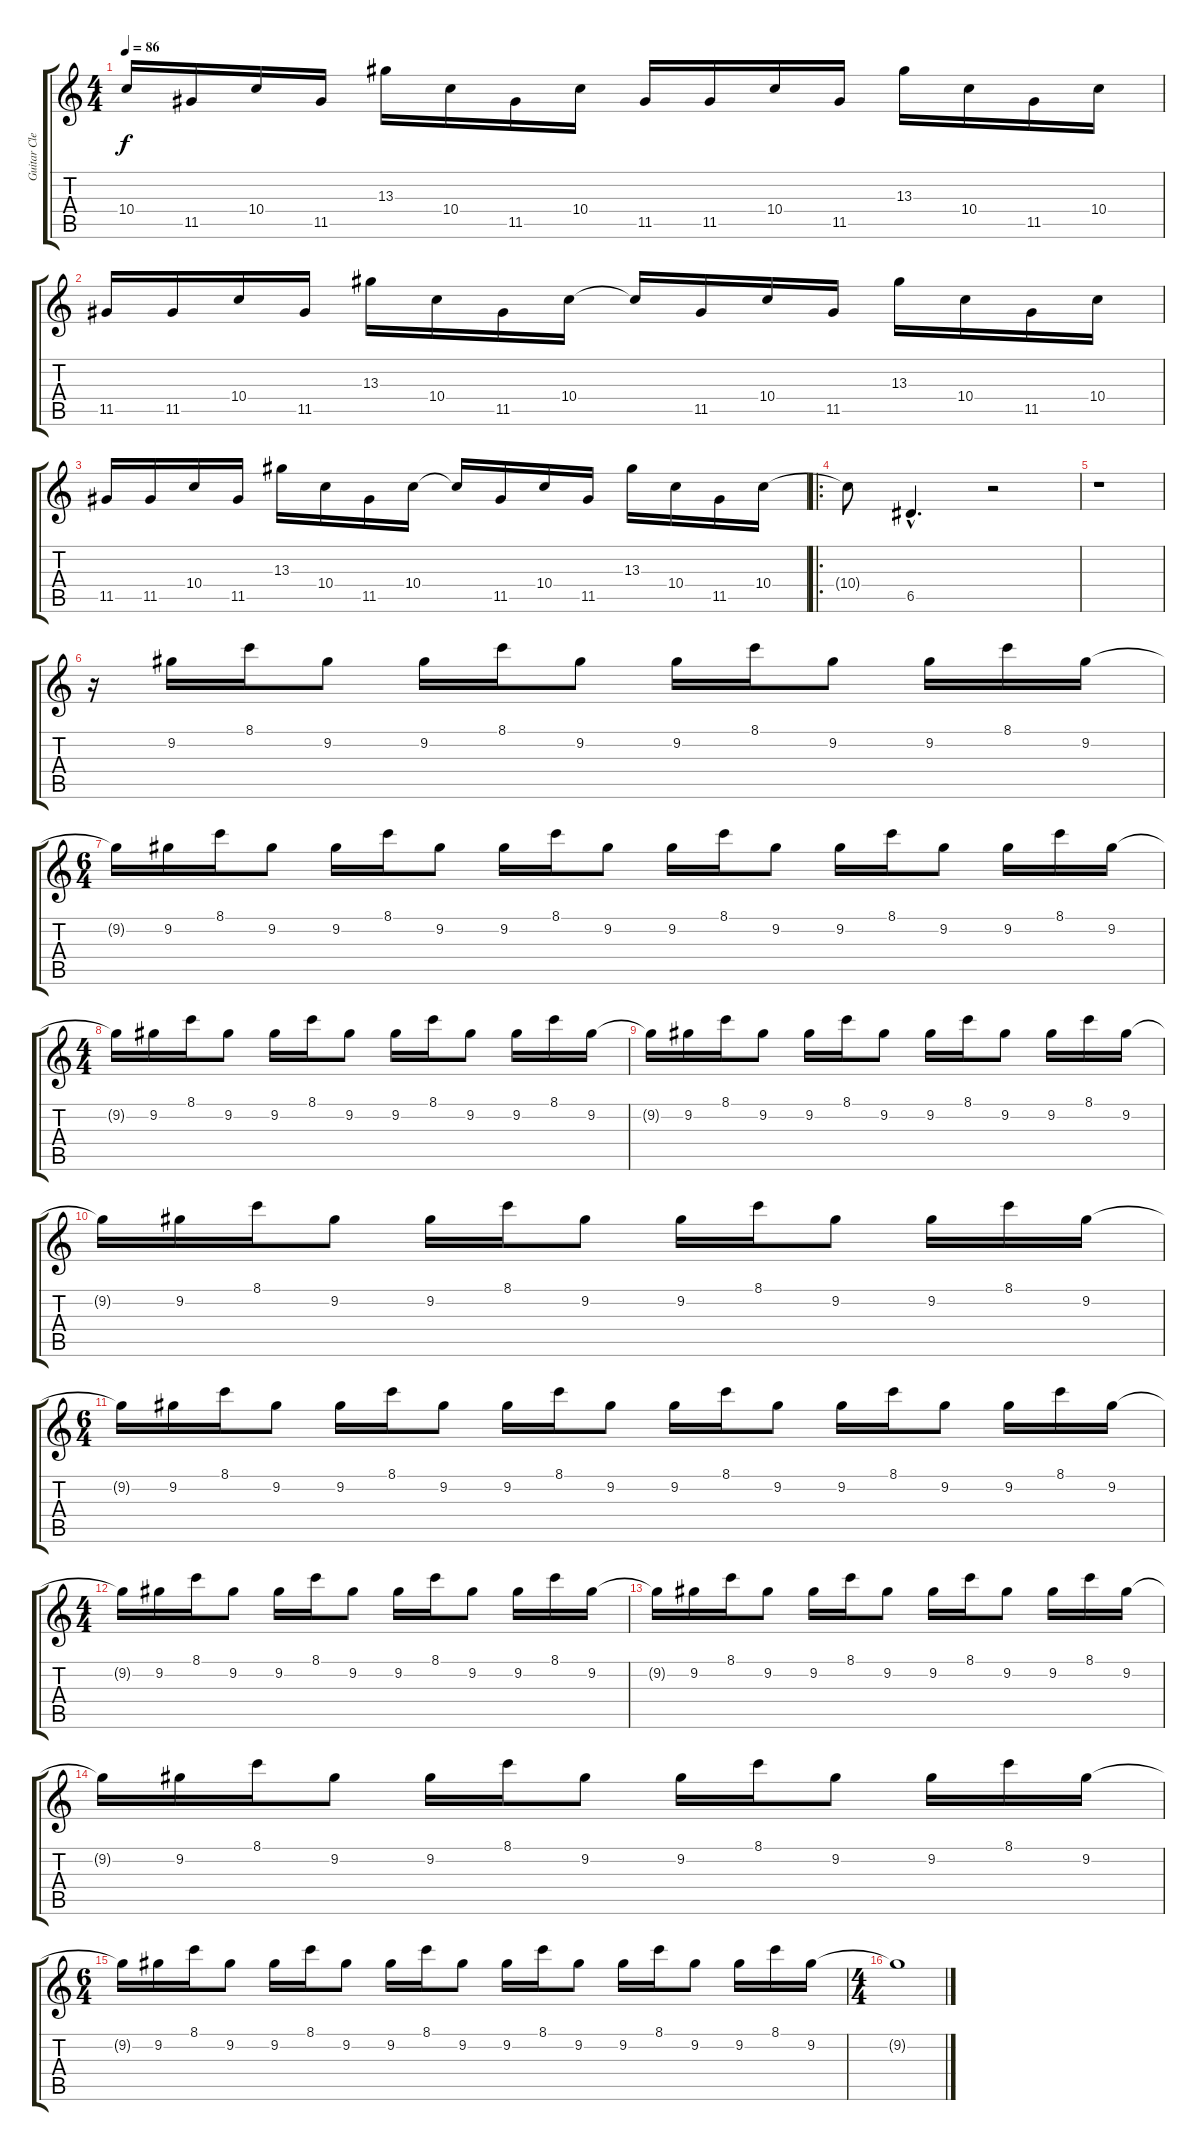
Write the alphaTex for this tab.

\track ("Guitar Clean" "Guitar Cle") {instrument electricguitarclean}
\staff {score tabs}
\tuning (E4 B3 G3 D3 A2 E2) {hide}
\ts (4 4)
\tempo 86
\clef g2
\ks c
10.4{t}.16{dy f} 11.5.16 10.4.16 11.5.16 13.3.16 10.4.16 11.5.16 10.4.16 11.5.16 11.5.16 10.4.16 11.5.16 13.3.16 10.4.16 11.5.16 10.4.16 |
11.5.16 11.5.16 10.4.16 11.5.16 13.3.16 10.4.16 11.5.16 10.4.16 10.4{t}.16 11.5.16 10.4.16 11.5.16 13.3.16 10.4.16 11.5.16 10.4.16 |
11.5.16 11.5.16 10.4.16 11.5.16 13.3.16 10.4.16 11.5.16 10.4.16 10.4{t}.16 11.5.16 10.4.16 11.5.16 13.3.16 10.4.16 11.5.16 10.4.16 |
\ro
10.4{t}.8 6.5{hac}.4{d} r.2 |
r.1 |
r.16 9.2.16 8.1.16 9.2.8 9.2.16 8.1.16 9.2.8 9.2.16 8.1.16 9.2.8 9.2.16 8.1.16 9.2.16 |
\ts (6 4)
9.2{t}.16 9.2.16 8.1.16 9.2.8 9.2.16 8.1.16 9.2.8 9.2.16 8.1.16 9.2.8 9.2.16 8.1.16 9.2.8 9.2.16 8.1.16 9.2.8 9.2.16 8.1.16 9.2.16 |
\ts (4 4)
9.2{t}.16 9.2.16 8.1.16 9.2.8 9.2.16 8.1.16 9.2.8 9.2.16 8.1.16 9.2.8 9.2.16 8.1.16 9.2.16 |
9.2{t}.16 9.2.16 8.1.16 9.2.8 9.2.16 8.1.16 9.2.8 9.2.16 8.1.16 9.2.8 9.2.16 8.1.16 9.2.16 |
9.2{t}.16 9.2.16 8.1.16 9.2.8 9.2.16 8.1.16 9.2.8 9.2.16 8.1.16 9.2.8 9.2.16 8.1.16 9.2.16 |
\ts (6 4)
9.2{t}.16 9.2.16 8.1.16 9.2.8 9.2.16 8.1.16 9.2.8 9.2.16 8.1.16 9.2.8 9.2.16 8.1.16 9.2.8 9.2.16 8.1.16 9.2.8 9.2.16 8.1.16 9.2.16 |
\ts (4 4)
9.2{t}.16 9.2.16 8.1.16 9.2.8 9.2.16 8.1.16 9.2.8 9.2.16 8.1.16 9.2.8 9.2.16 8.1.16 9.2.16 |
9.2{t}.16 9.2.16 8.1.16 9.2.8 9.2.16 8.1.16 9.2.8 9.2.16 8.1.16 9.2.8 9.2.16 8.1.16 9.2.16 |
9.2{t}.16 9.2.16 8.1.16 9.2.8 9.2.16 8.1.16 9.2.8 9.2.16 8.1.16 9.2.8 9.2.16 8.1.16 9.2.16 |
\ts (6 4)
9.2{t}.16 9.2.16 8.1.16 9.2.8 9.2.16 8.1.16 9.2.8 9.2.16 8.1.16 9.2.8 9.2.16 8.1.16 9.2.8 9.2.16 8.1.16 9.2.8 9.2.16 8.1.16 9.2.16 |
\ts (4 4)
9.2{t}.1
